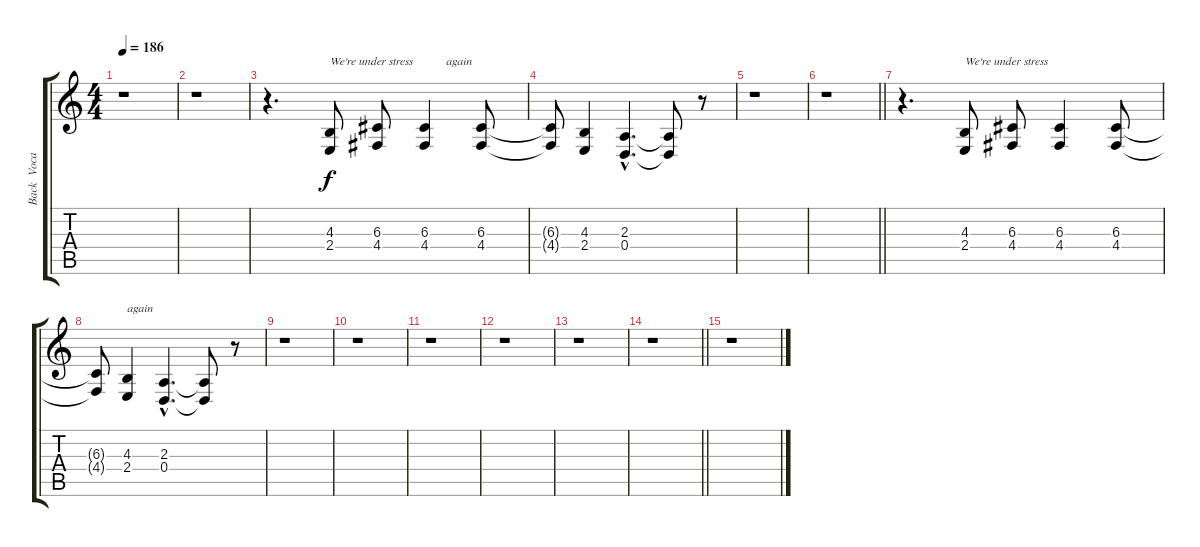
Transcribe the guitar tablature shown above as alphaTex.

\track ("Back  Vocal" "Back  Voca") {instrument flute}
\staff {score tabs}
\tuning (E4 B3 G3 D3 A2 E2) {hide}
\ts (4 4)
\tempo 186
\clef g2
\ks c
r.1{dy f} |
r.1 |
r.4{d} (4.3 2.4).8{txt "We're under stress           again"} (6.3 4.4).8 (6.3 4.4).4 (6.3 4.4).8 |
(6.3{t} 4.4{t}).8 (4.3 2.4).4 (2.3{hac} 0.4{hac}).4{d} (2.3{t} 0.4{t}).8 r.8 |
r.1 |
\barLineRight lightlight
r.1 |
r.4{d} (4.3 2.4).8{txt "We're under stress          "} (6.3 4.4).8 (6.3 4.4).4 (6.3 4.4).8 |
(6.3{t} 4.4{t}).8 (4.3 2.4).4{txt "again"} (2.3{hac} 0.4{hac}).4{d} (2.3{t} 0.4{t}).8 r.8 |
r.1 |
r.1 |
r.1 |
r.1 |
r.1 |
\barLineRight lightlight
r.1 |
r.1
